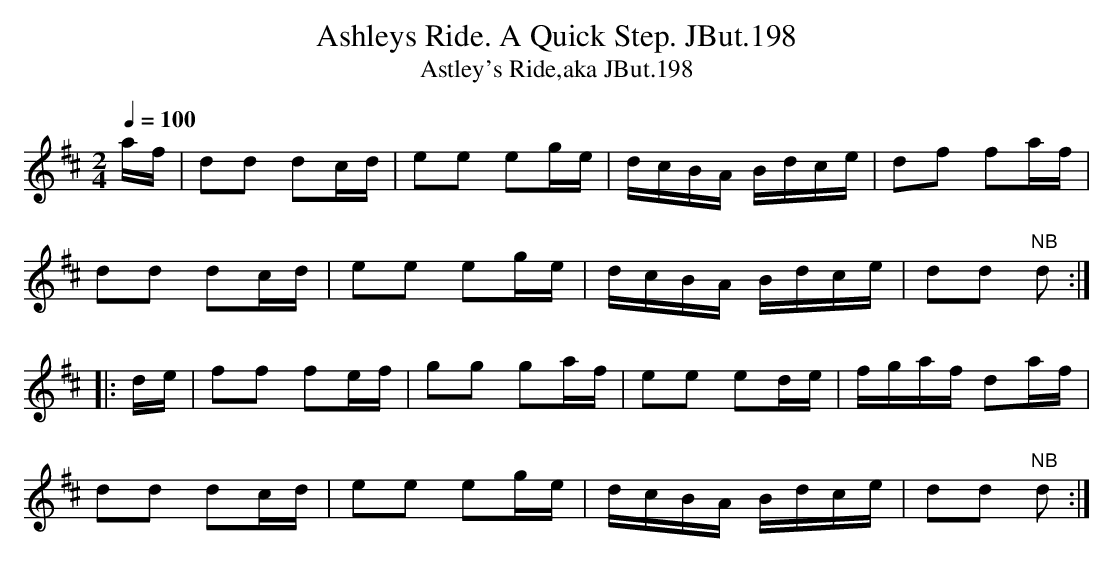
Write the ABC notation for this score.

X:1
T:Ashleys Ride. A Quick Step. JBut.198
T:Astley's Ride,aka JBut.198
M:2/4
L:1/8
Q:1/4=100
K:D
a/f/|dd dc/d/|ee eg/e/|d/c/B/A/ B/d/c/e/|df fa/f/|
dd dc/d/|ee eg/e/|d/c/B/A/ B/d/c/e/|dd "NB"d:|
|:d/e/|ff fe/f/|gg ga/f/|ee ed/e/|f/g/a/f/ da/f/|
dd dc/d/|ee eg/e/|d/c/B/A/ B/d/c/e/|dd "NB"d:|
